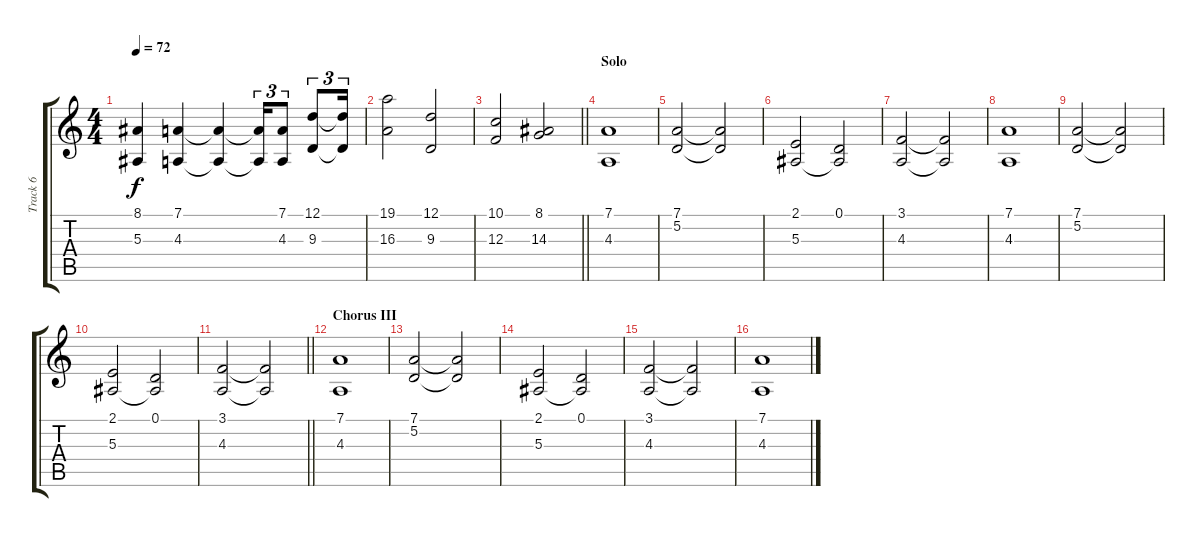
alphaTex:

\track ("Track 6" "Track 6") {instrument stringensemble1}
\staff {score tabs}
\tuning (D4 A3 F3 C3 G2 C2) {hide}
\ts (4 4)
\tempo 72
\clef g2
\ks c
(8.1 5.3).4{dy f} (7.1 4.3).4 (7.1{t} 4.3{t}).4 (7.1{t} 4.3{t}).16{tu (3 2)} (7.1 4.3).8{tu (3 2)} (12.1 9.3).8{tu (3 2)} (12.1{t} 9.3{t}).16{tu (3 2)} |
(19.1 16.3).2 (12.1 9.3).2 |
\barLineRight lightlight
(10.1 12.3).2 (8.1 14.3).2 |
\section ("" "Solo")
(7.1 4.3).1 |
(7.1 5.2).2 (7.1{t} 5.2{t}).2 |
(2.1 5.3).2 (0.1 5.3{t}).2 |
(3.1 4.3).2 (3.1{t} 4.3{t}).2 |
(7.1 4.3).1 |
(7.1 5.2).2 (7.1{t} 5.2{t}).2 |
(2.1 5.3).2 (0.1 5.3{t}).2 |
\barLineRight lightlight
(3.1 4.3).2 (3.1{t} 4.3{t}).2 |
\section ("" "Chorus III")
(7.1 4.3).1 |
(7.1 5.2).2 (7.1{t} 5.2{t}).2 |
(2.1 5.3).2 (0.1 5.3{t}).2 |
(3.1 4.3).2 (3.1{t} 4.3{t}).2 |
(7.1 4.3).1
